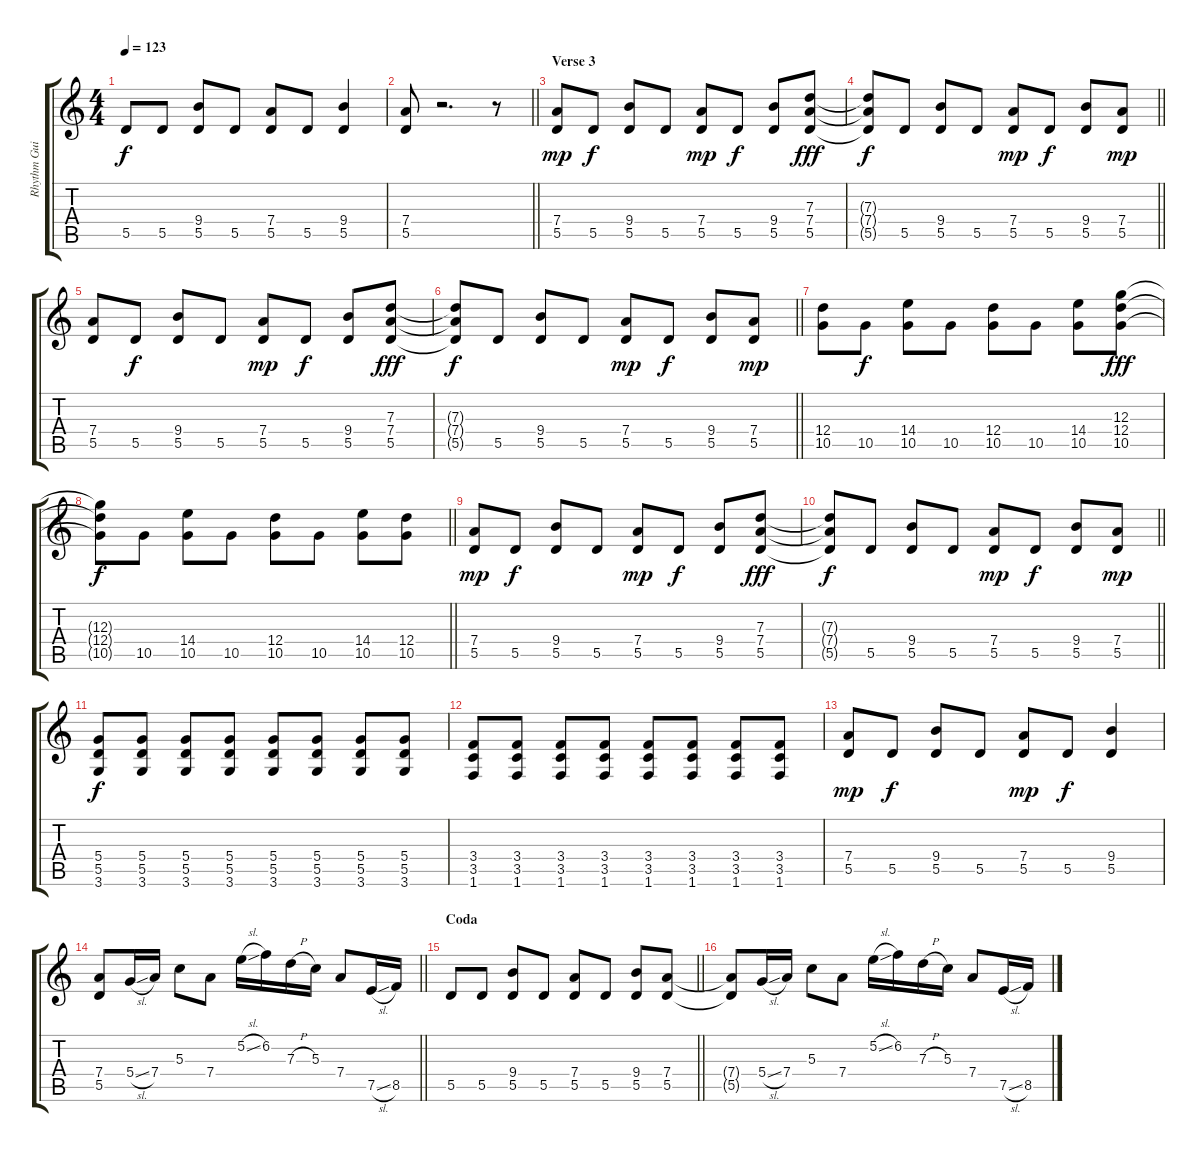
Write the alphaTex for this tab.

\track ("Rhythm Guitar" "Rhythm Gui") {instrument electricguitarjazz}
\staff {score tabs}
\tuning (E4 B3 G3 D3 A2 E2) {hide}
\ts (4 4)
\tempo 123
\clef g2
\ks c
5.5.8{dy f} 5.5.8 (9.4 5.5).8 5.5.8 (7.4 5.5).8 5.5.8 (9.4 5.5).4 |
\barLineRight lightlight
(7.4 5.5).8 r.2{d} r.8 |
\section ("" "Verse 3")
(7.4 5.5).8{dy mp} 5.5.8{dy f} (9.4 5.5).8 5.5.8 (7.4 5.5).8{dy mp} 5.5.8{dy f} (9.4 5.5).8 (7.3 7.4 5.5).8{dy fff} |
\barLineRight lightlight
(7.3{t} 7.4{t} 5.5{t}).8{dy f} 5.5.8 (9.4 5.5).8 5.5.8 (7.4 5.5).8{dy mp} 5.5.8{dy f} (9.4 5.5).8 (7.4 5.5).8{dy mp} |
(7.4 5.5).8 5.5.8{dy f} (9.4 5.5).8 5.5.8 (7.4 5.5).8{dy mp} 5.5.8{dy f} (9.4 5.5).8 (7.3 7.4 5.5).8{dy fff} |
\barLineRight lightlight
(7.3{t} 7.4{t} 5.5{t}).8{dy f} 5.5.8 (9.4 5.5).8 5.5.8 (7.4 5.5).8{dy mp} 5.5.8{dy f} (9.4 5.5).8 (7.4 5.5).8{dy mp} |
(12.4 10.5).8 10.5.8{dy f} (14.4 10.5).8 10.5.8 (12.4 10.5).8 10.5.8 (14.4 10.5).8 (12.3 12.4 10.5).8{dy fff} |
\barLineRight lightlight
(12.3{t} 12.4{t} 10.5{t}).8{dy f} 10.5.8 (14.4 10.5).8 10.5.8 (12.4 10.5).8 10.5.8 (14.4 10.5).8 (12.4 10.5).8 |
(7.4 5.5).8{dy mp} 5.5.8{dy f} (9.4 5.5).8 5.5.8 (7.4 5.5).8{dy mp} 5.5.8{dy f} (9.4 5.5).8 (7.3 7.4 5.5).8{dy fff} |
\barLineRight lightlight
(7.3{t} 7.4{t} 5.5{t}).8{dy f} 5.5.8 (9.4 5.5).8 5.5.8 (7.4 5.5).8{dy mp} 5.5.8{dy f} (9.4 5.5).8 (7.4 5.5).8{dy mp} |
(5.4 5.5 3.6).8{dy f} (5.4 5.5 3.6).8 (5.4 5.5 3.6).8 (5.4 5.5 3.6).8 (5.4 5.5 3.6).8 (5.4 5.5 3.6).8 (5.4 5.5 3.6).8 (5.4 5.5 3.6).8 |
(3.4 3.5 1.6).8 (3.4 3.5 1.6).8 (3.4 3.5 1.6).8 (3.4 3.5 1.6).8 (3.4 3.5 1.6).8 (3.4 3.5 1.6).8 (3.4 3.5 1.6).8 (3.4 3.5 1.6).8 |
(7.4 5.5).8{dy mp} 5.5.8{dy f} (9.4 5.5).8 5.5.8 (7.4 5.5).8{dy mp} 5.5.8{dy f} (9.4 5.5).4 |
\barLineRight lightlight
(7.4 5.5).8 5.4{sl}.16 7.4.16 5.3.8 7.4.8 5.2{sl}.16 6.2.16 7.3{h}.16 5.3.16 7.4.8 7.5{sl}.16 8.5.16 |
\section ("" "Coda")
\barLineRight lightlight
5.5.8 5.5.8 (9.4 5.5).8 5.5.8 (7.4 5.5).8 5.5.8 (9.4 5.5).8 (7.4 5.5).8 |
(7.4{t} 5.5{t}).8 5.4{sl}.16 7.4.16 5.3.8 7.4.8 5.2{sl}.16 6.2.16 7.3{h}.16 5.3.16 7.4.8 7.5{sl}.16 8.5.16
